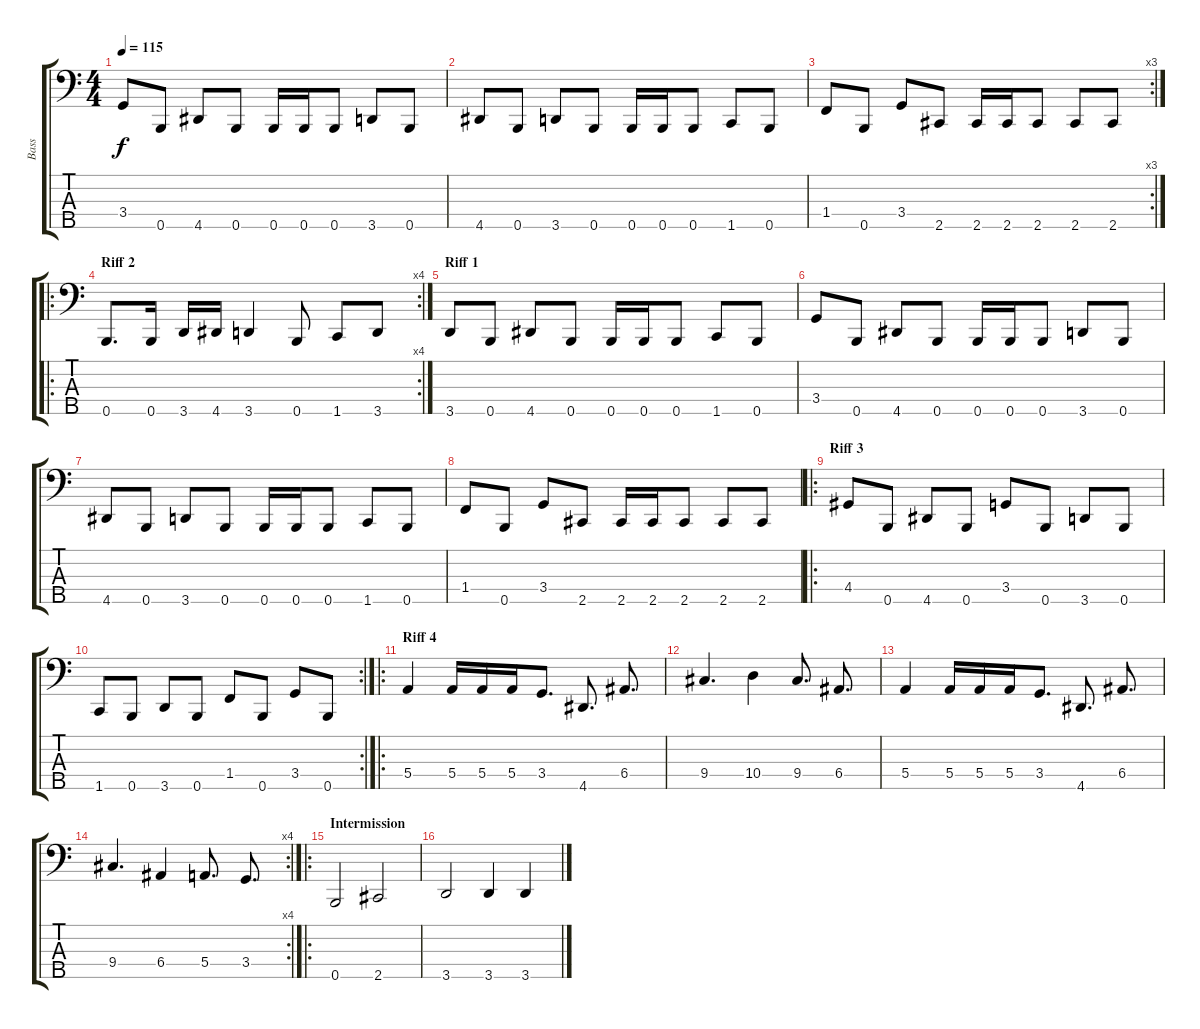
\track ("Bass" "Bass") {instrument electricbassfinger}
\staff {score tabs}
\tuning (G2 D2 A1 E1 B0) {hide}
\ts (4 4)
\tempo 115
\clef f4
\ks c
3.4.8{dy f} 0.5.8 4.5.8 0.5.8 0.5.16 0.5.16 0.5.8 3.5.8 0.5.8 |
4.5.8 0.5.8 3.5.8 0.5.8 0.5.16 0.5.16 0.5.8 1.5.8 0.5.8 |
\rc 3
1.4.8 0.5.8 3.4.8 2.5.8 2.5.16 2.5.16 2.5.8 2.5.8 2.5.8 |
\ro
\rc 4
\section ("" "Riff 2")
0.5.8{d} 0.5.16 3.5.16 4.5.16 3.5.4 0.5.8 1.5.8 3.5.8 |
\section ("" "Riff 1")
3.5.8 0.5.8 4.5.8 0.5.8 0.5.16 0.5.16 0.5.8 1.5.8 0.5.8 |
3.4.8 0.5.8 4.5.8 0.5.8 0.5.16 0.5.16 0.5.8 3.5.8 0.5.8 |
4.5.8 0.5.8 3.5.8 0.5.8 0.5.16 0.5.16 0.5.8 1.5.8 0.5.8 |
1.4.8 0.5.8 3.4.8 2.5.8 2.5.16 2.5.16 2.5.8 2.5.8 2.5.8 |
\ro
\section ("" "Riff 3")
4.4.8 0.5.8 4.5.8 0.5.8 3.4.8 0.5.8 3.5.8 0.5.8 |
\rc 2
1.5.8 0.5.8 3.5.8 0.5.8 1.4.8 0.5.8 3.4.8 0.5.8 |
\ro
\section ("" "Riff 4")
5.4.4 5.4.16 5.4.16 5.4.16 3.4.8{d} 4.5.8{d} 6.4.8{d} |
9.4.4{d} 10.4.4 9.4.8{d} 6.4.8{d} |
5.4.4 5.4.16 5.4.16 5.4.16 3.4.8{d} 4.5.8{d} 6.4.8{d} |
\rc 4
9.4.4{d} 6.4.4 5.4.8{d} 3.4.8{d} |
\ro
\section ("" "Intermission")
0.5.2 2.5.2 |
3.5.2 3.5.4 3.5.4
